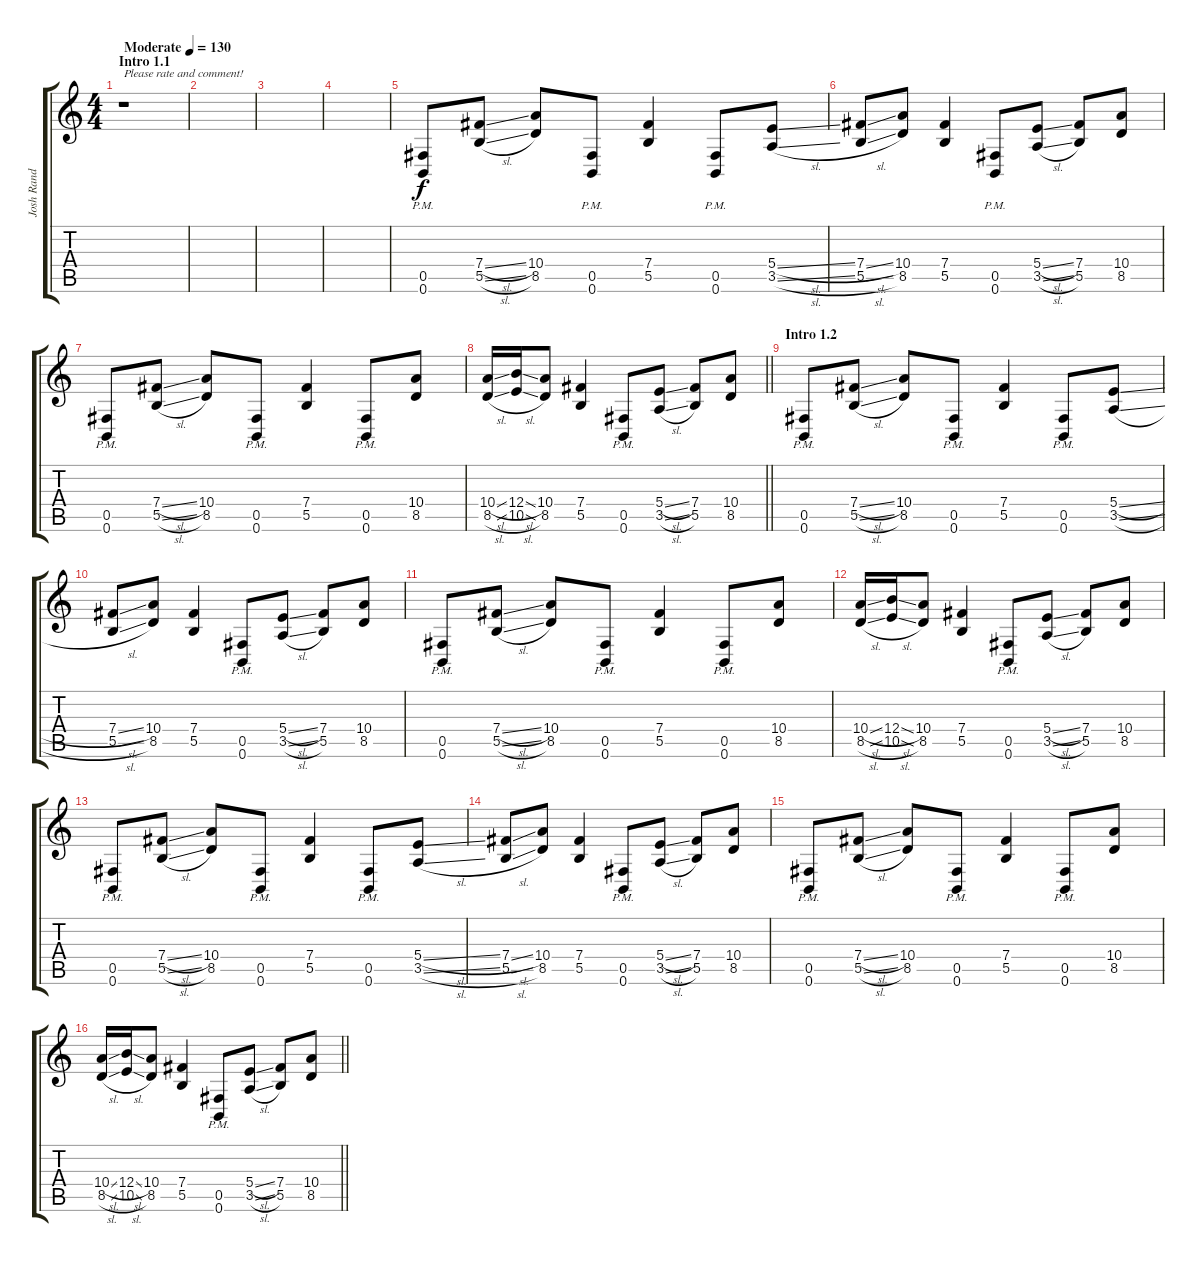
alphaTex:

\track ("Josh Rand" "Josh Rand") {instrument distortionguitar}
\staff {score tabs}
\tuning (Db4 Ab3 E3 B2 Gb2 B1) {hide}
\ts (4 4)
\section ("" "Intro 1.1")
\tempo (130 "Moderate")
\clef g2
\ks c
r.1{txt "Please rate and comment!" dy f instrument distortionguitar} |
|
|
|
(0.5{pm} 0.6{pm}).8 (7.4{sl} 5.5{sl}).8 (10.4 8.5).8 (0.5{pm} 0.6{pm}).8 (7.4 5.5).4 (0.5{pm} 0.6{pm}).8 (5.4{sl} 3.5{sl}).8 |
(7.4{sl} 5.5{sl}).8 (10.4 8.5).8 (7.4 5.5).4 (0.5{pm} 0.6{pm}).8 (5.4{sl} 3.5{sl}).8 (7.4 5.5).8 (10.4 8.5).8 |
(0.5{pm} 0.6{pm}).8 (7.4{sl} 5.5{sl}).8 (10.4 8.5).8 (0.5{pm} 0.6{pm}).8 (7.4 5.5).4 (0.5{pm} 0.6{pm}).8 (10.4 8.5).8 |
\barLineRight lightlight
(10.4{sl} 8.5{sl}).16 (12.4{sl} 10.5{sl}).16 (10.4 8.5).8 (7.4 5.5).4 (0.5{pm} 0.6{pm}).8 (5.4{sl} 3.5{sl}).8 (7.4 5.5).8 (10.4 8.5).8 |
\section ("" "Intro 1.2")
(0.5{pm} 0.6{pm}).8 (7.4{sl} 5.5{sl}).8 (10.4 8.5).8 (0.5{pm} 0.6{pm}).8 (7.4 5.5).4 (0.5{pm} 0.6{pm}).8 (5.4{sl} 3.5{sl}).8 |
(7.4{sl} 5.5{sl}).8 (10.4 8.5).8 (7.4 5.5).4 (0.5{pm} 0.6{pm}).8 (5.4{sl} 3.5{sl}).8 (7.4 5.5).8 (10.4 8.5).8 |
(0.5{pm} 0.6{pm}).8 (7.4{sl} 5.5{sl}).8 (10.4 8.5).8 (0.5{pm} 0.6{pm}).8 (7.4 5.5).4 (0.5{pm} 0.6{pm}).8 (10.4 8.5).8 |
(10.4{sl} 8.5{sl}).16 (12.4{sl} 10.5{sl}).16 (10.4 8.5).8 (7.4 5.5).4 (0.5{pm} 0.6{pm}).8 (5.4{sl} 3.5{sl}).8 (7.4 5.5).8 (10.4 8.5).8 |
(0.5{pm} 0.6{pm}).8 (7.4{sl} 5.5{sl}).8 (10.4 8.5).8 (0.5{pm} 0.6{pm}).8 (7.4 5.5).4 (0.5{pm} 0.6{pm}).8 (5.4{sl} 3.5{sl}).8 |
(7.4{sl} 5.5{sl}).8 (10.4 8.5).8 (7.4 5.5).4 (0.5{pm} 0.6{pm}).8 (5.4{sl} 3.5{sl}).8 (7.4 5.5).8 (10.4 8.5).8 |
(0.5{pm} 0.6{pm}).8 (7.4{sl} 5.5{sl}).8 (10.4 8.5).8 (0.5{pm} 0.6{pm}).8 (7.4 5.5).4 (0.5{pm} 0.6{pm}).8 (10.4 8.5).8 |
\barLineRight lightlight
(10.4{sl} 8.5{sl}).16 (12.4{sl} 10.5{sl}).16 (10.4 8.5).8 (7.4 5.5).4 (0.5{pm} 0.6{pm}).8 (5.4{sl} 3.5{sl}).8 (7.4 5.5).8 (10.4 8.5).8
